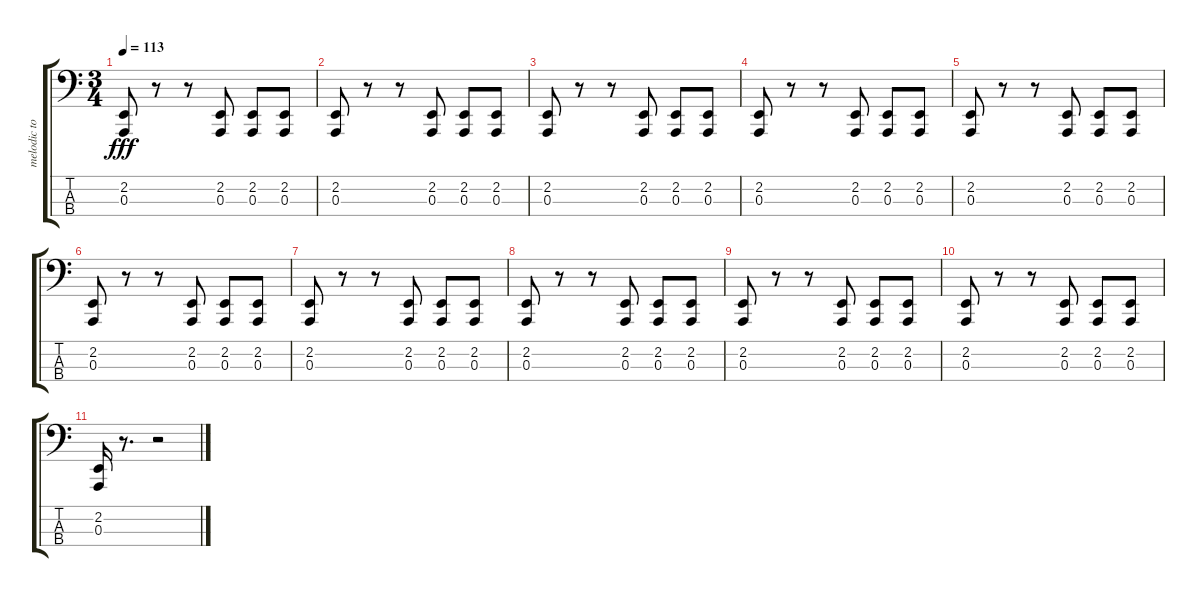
\track ("melodic tom" "melodic to") {instrument melodictom}
\staff {score tabs}
\tuning (G2 D2 A1 E1) {hide}
\ts (3 4)
\tempo 113
\clef f4
\ks c
(2.2 0.3).8{dy fff} r.8 r.8 (2.2 0.3).8 (2.2 0.3).8 (2.2 0.3).8 |
(2.2 0.3).8 r.8 r.8 (2.2 0.3).8 (2.2 0.3).8 (2.2 0.3).8 |
(2.2 0.3).8 r.8 r.8 (2.2 0.3).8 (2.2 0.3).8 (2.2 0.3).8 |
(2.2 0.3).8 r.8 r.8 (2.2 0.3).8 (2.2 0.3).8 (2.2 0.3).8 |
(2.2 0.3).8 r.8 r.8 (2.2 0.3).8 (2.2 0.3).8 (2.2 0.3).8 |
(2.2 0.3).8 r.8 r.8 (2.2 0.3).8 (2.2 0.3).8 (2.2 0.3).8 |
(2.2 0.3).8 r.8 r.8 (2.2 0.3).8 (2.2 0.3).8 (2.2 0.3).8 |
(2.2 0.3).8 r.8 r.8 (2.2 0.3).8 (2.2 0.3).8 (2.2 0.3).8 |
(2.2 0.3).8 r.8 r.8 (2.2 0.3).8 (2.2 0.3).8 (2.2 0.3).8 |
(2.2 0.3).8 r.8 r.8 (2.2 0.3).8 (2.2 0.3).8 (2.2 0.3).8 |
(2.2 0.3).16 r.8{d} r.2
